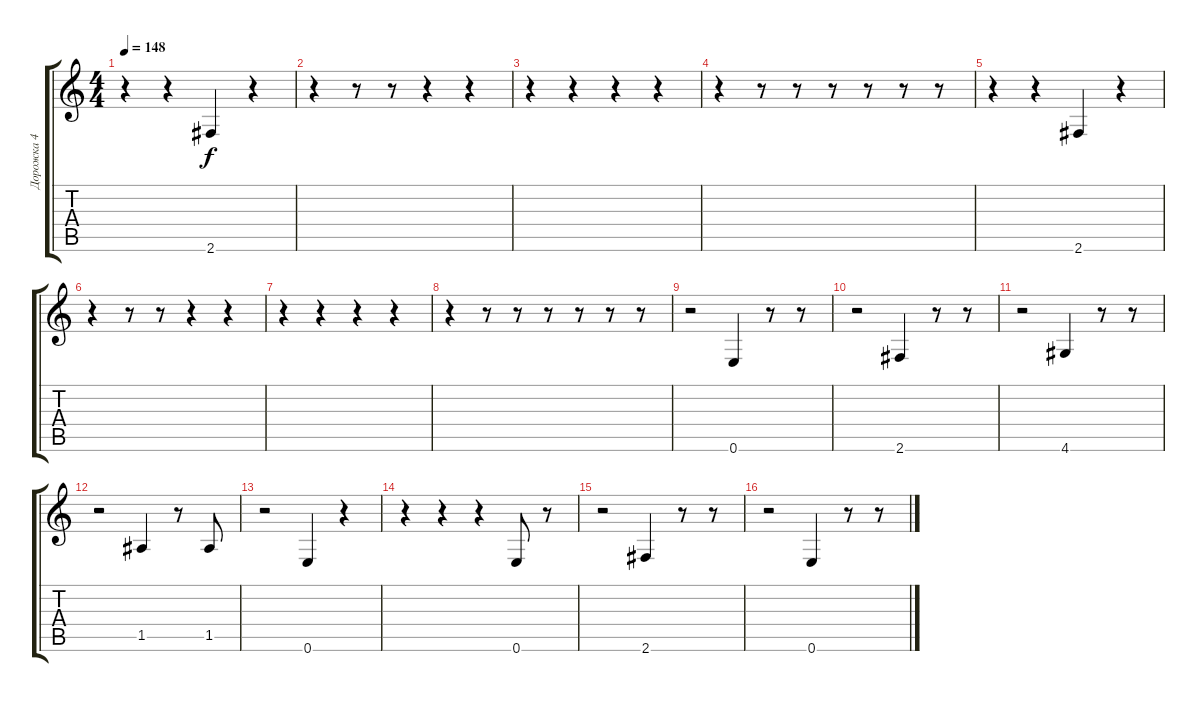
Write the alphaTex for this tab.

\track ("Дорожка 4" "Дорожка 4") {instrument electricbasspick}
\staff {score tabs}
\tuning (E4 B3 G3 D3 A2 E2) {hide}
\ts (4 4)
\tempo 148
\clef g2
\ks c
r.4{dy f} r.4 2.6.4 r.4 |
r.4 r.8 r.8 r.4 r.4 |
r.4 r.4 r.4 r.4 |
r.4 r.8 r.8 r.8 r.8 r.8 r.8 |
r.4 r.4 2.6.4 r.4 |
r.4 r.8 r.8 r.4 r.4 |
r.4 r.4 r.4 r.4 |
r.4 r.8 r.8 r.8 r.8 r.8 r.8 |
r.2 0.6.4 r.8 r.8 |
r.2 2.6.4 r.8 r.8 |
r.2 4.6.4 r.8 r.8 |
r.2 1.5.4 r.8 1.5.8 |
r.2 0.6.4 r.4 |
r.4 r.4 r.4 0.6.8 r.8 |
r.2 2.6.4 r.8 r.8 |
r.2 0.6.4 r.8 r.8
